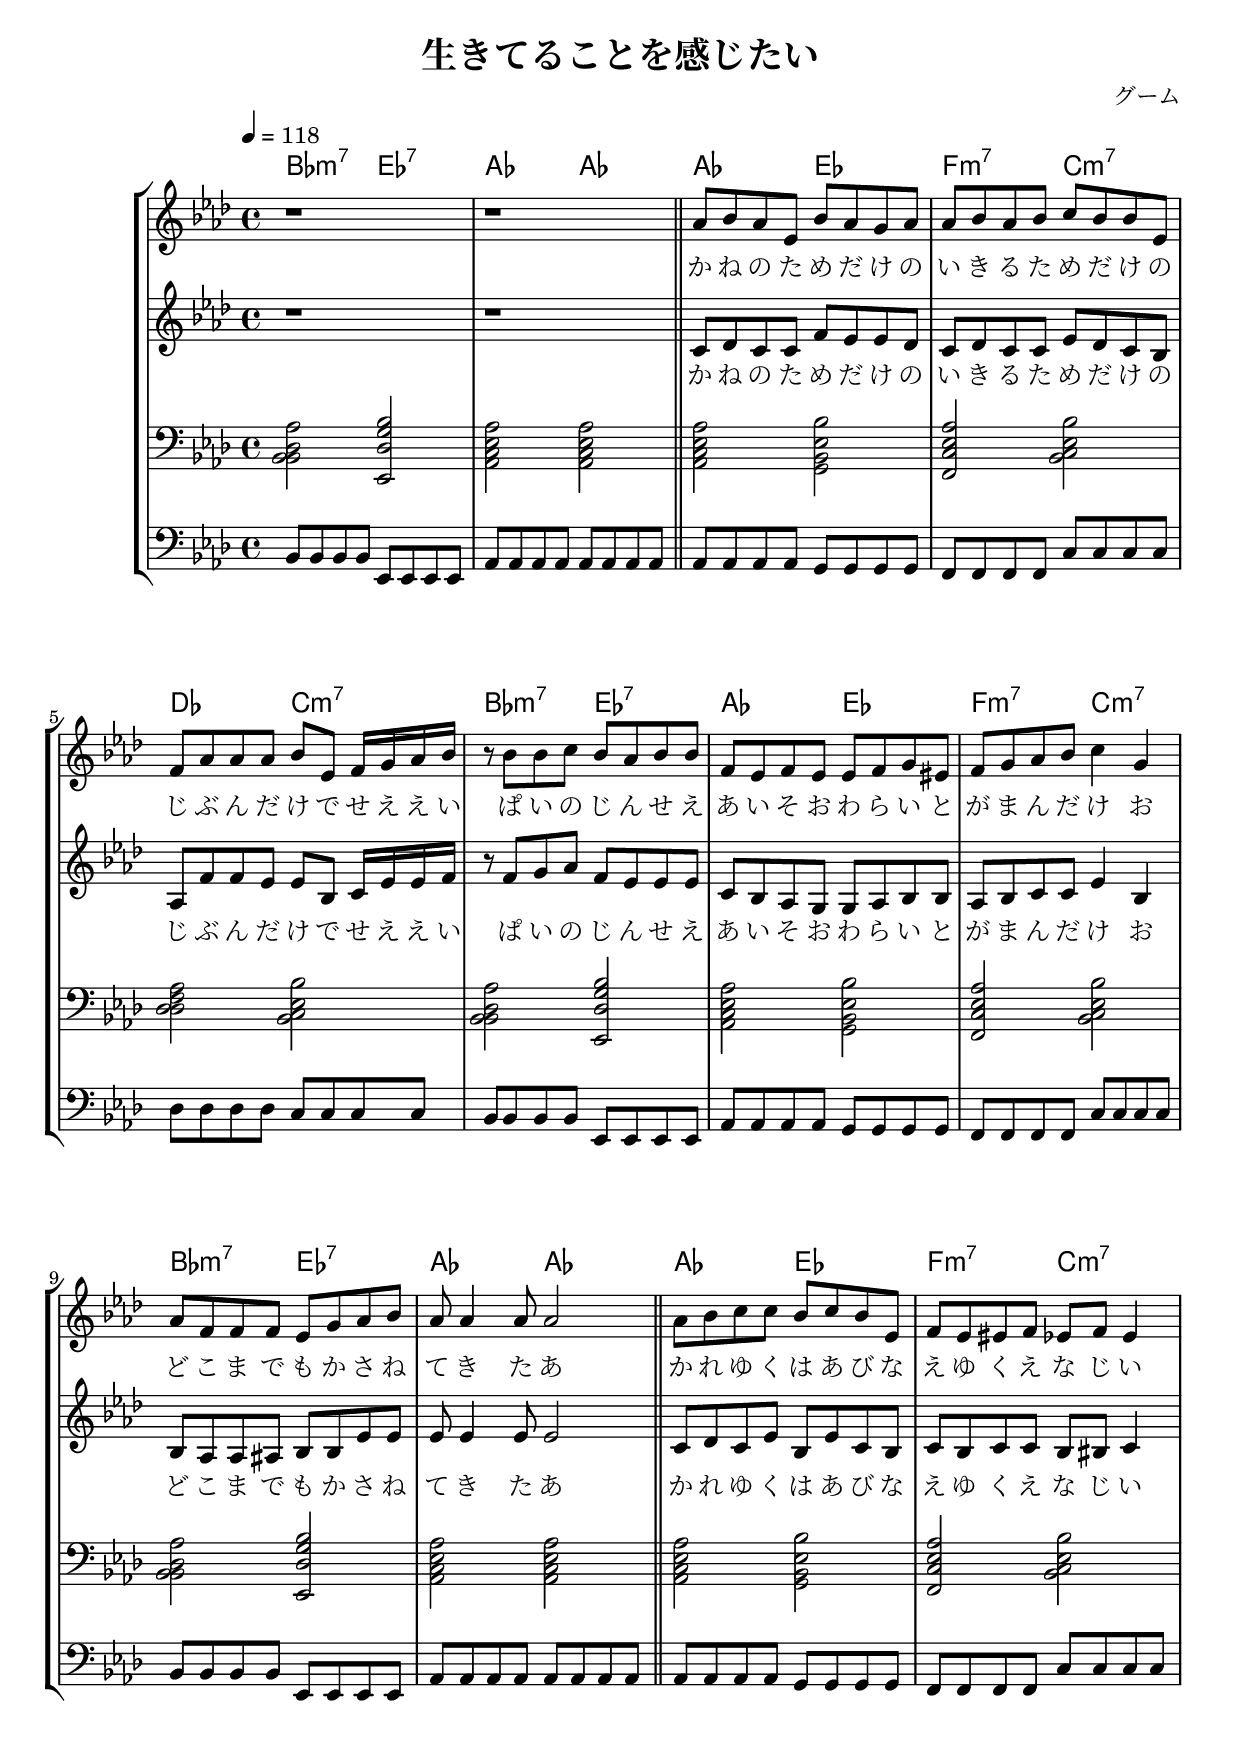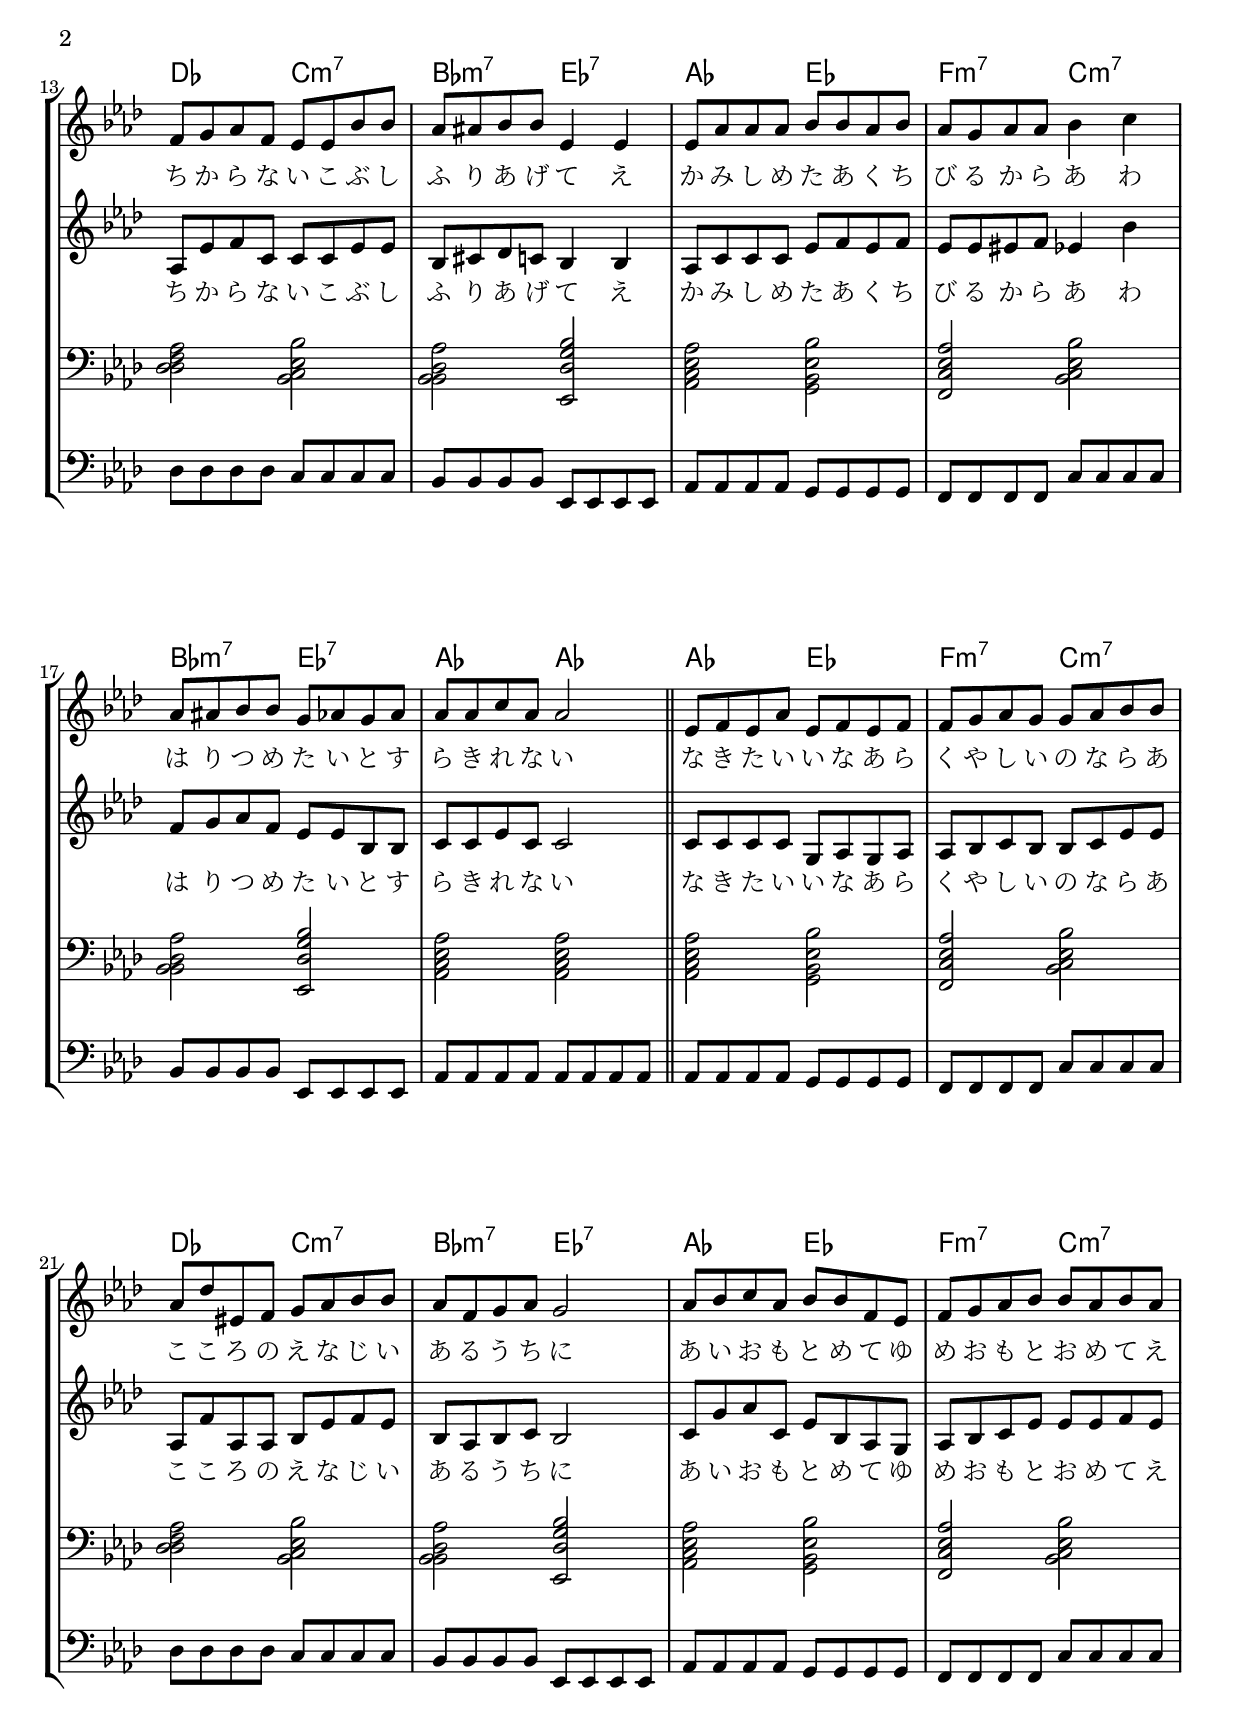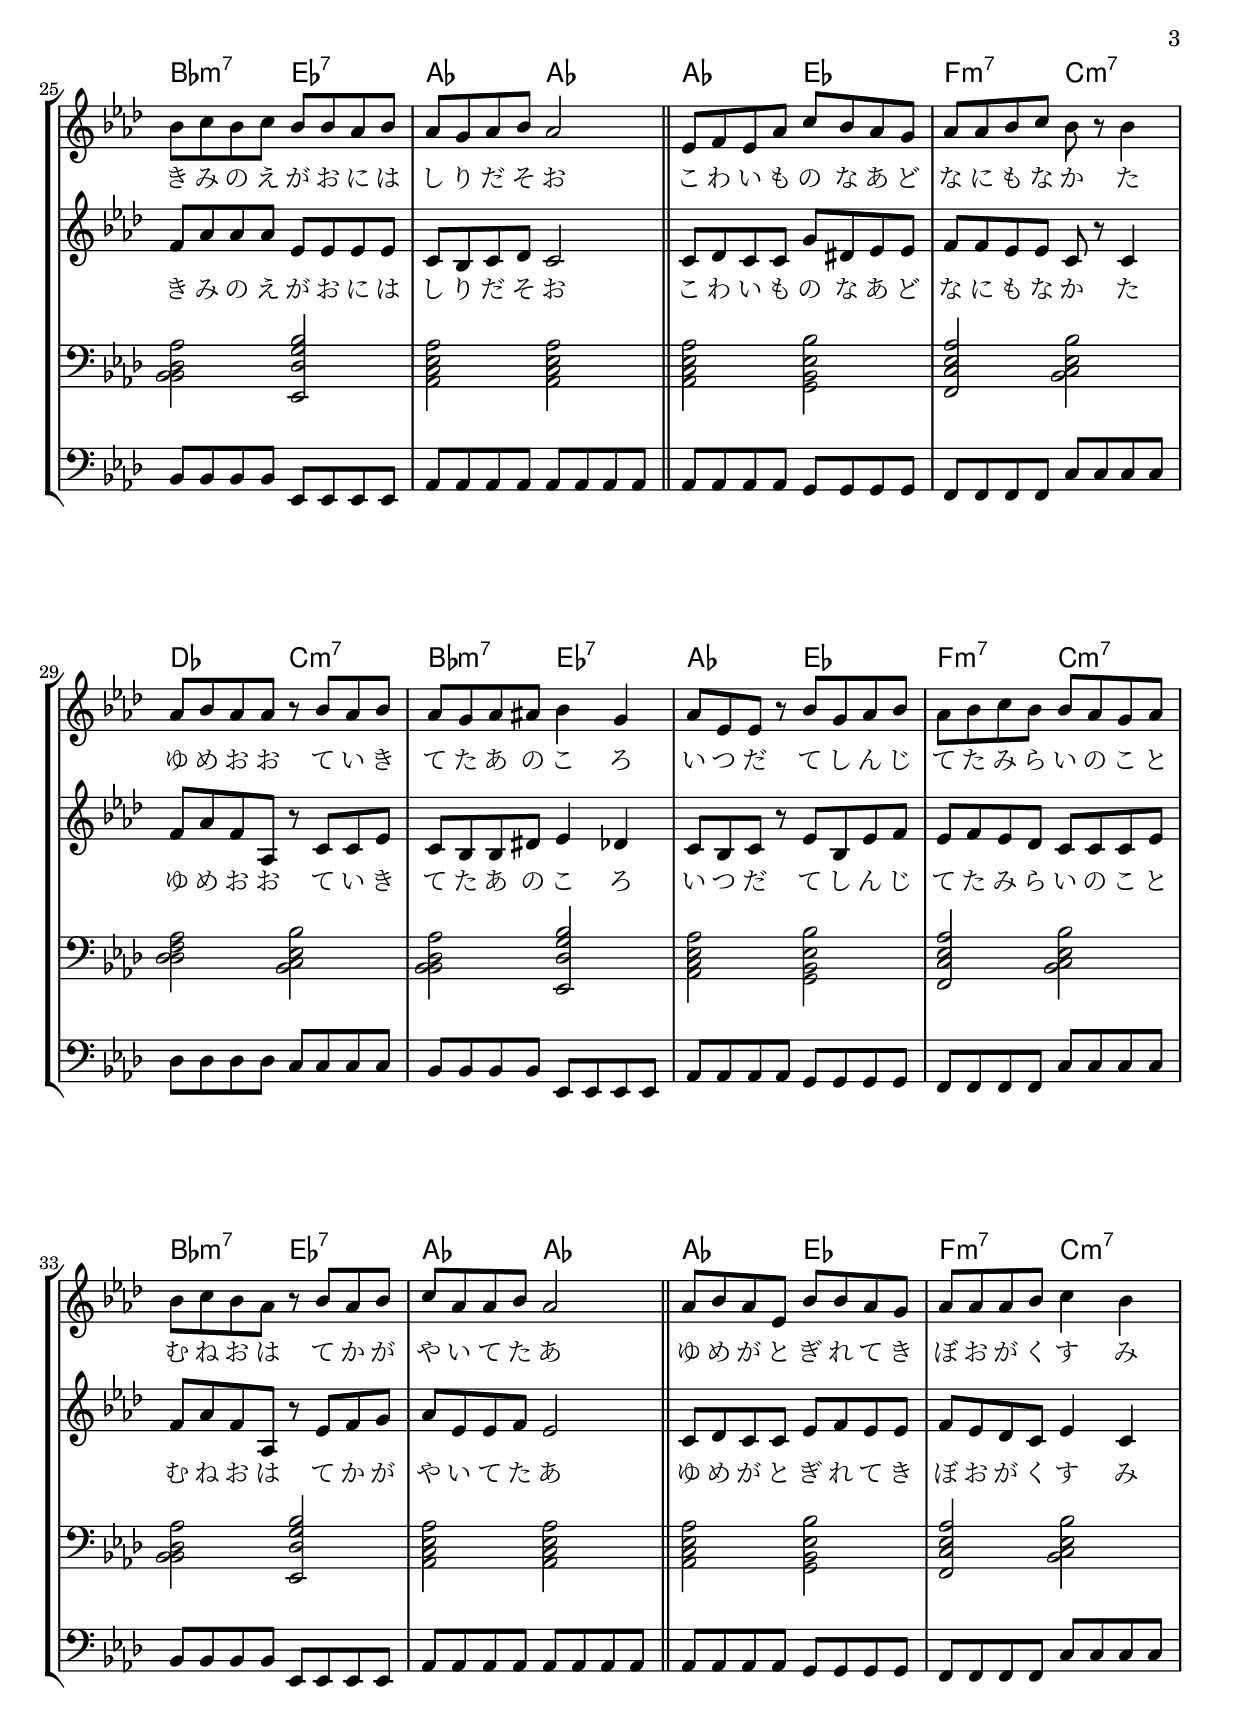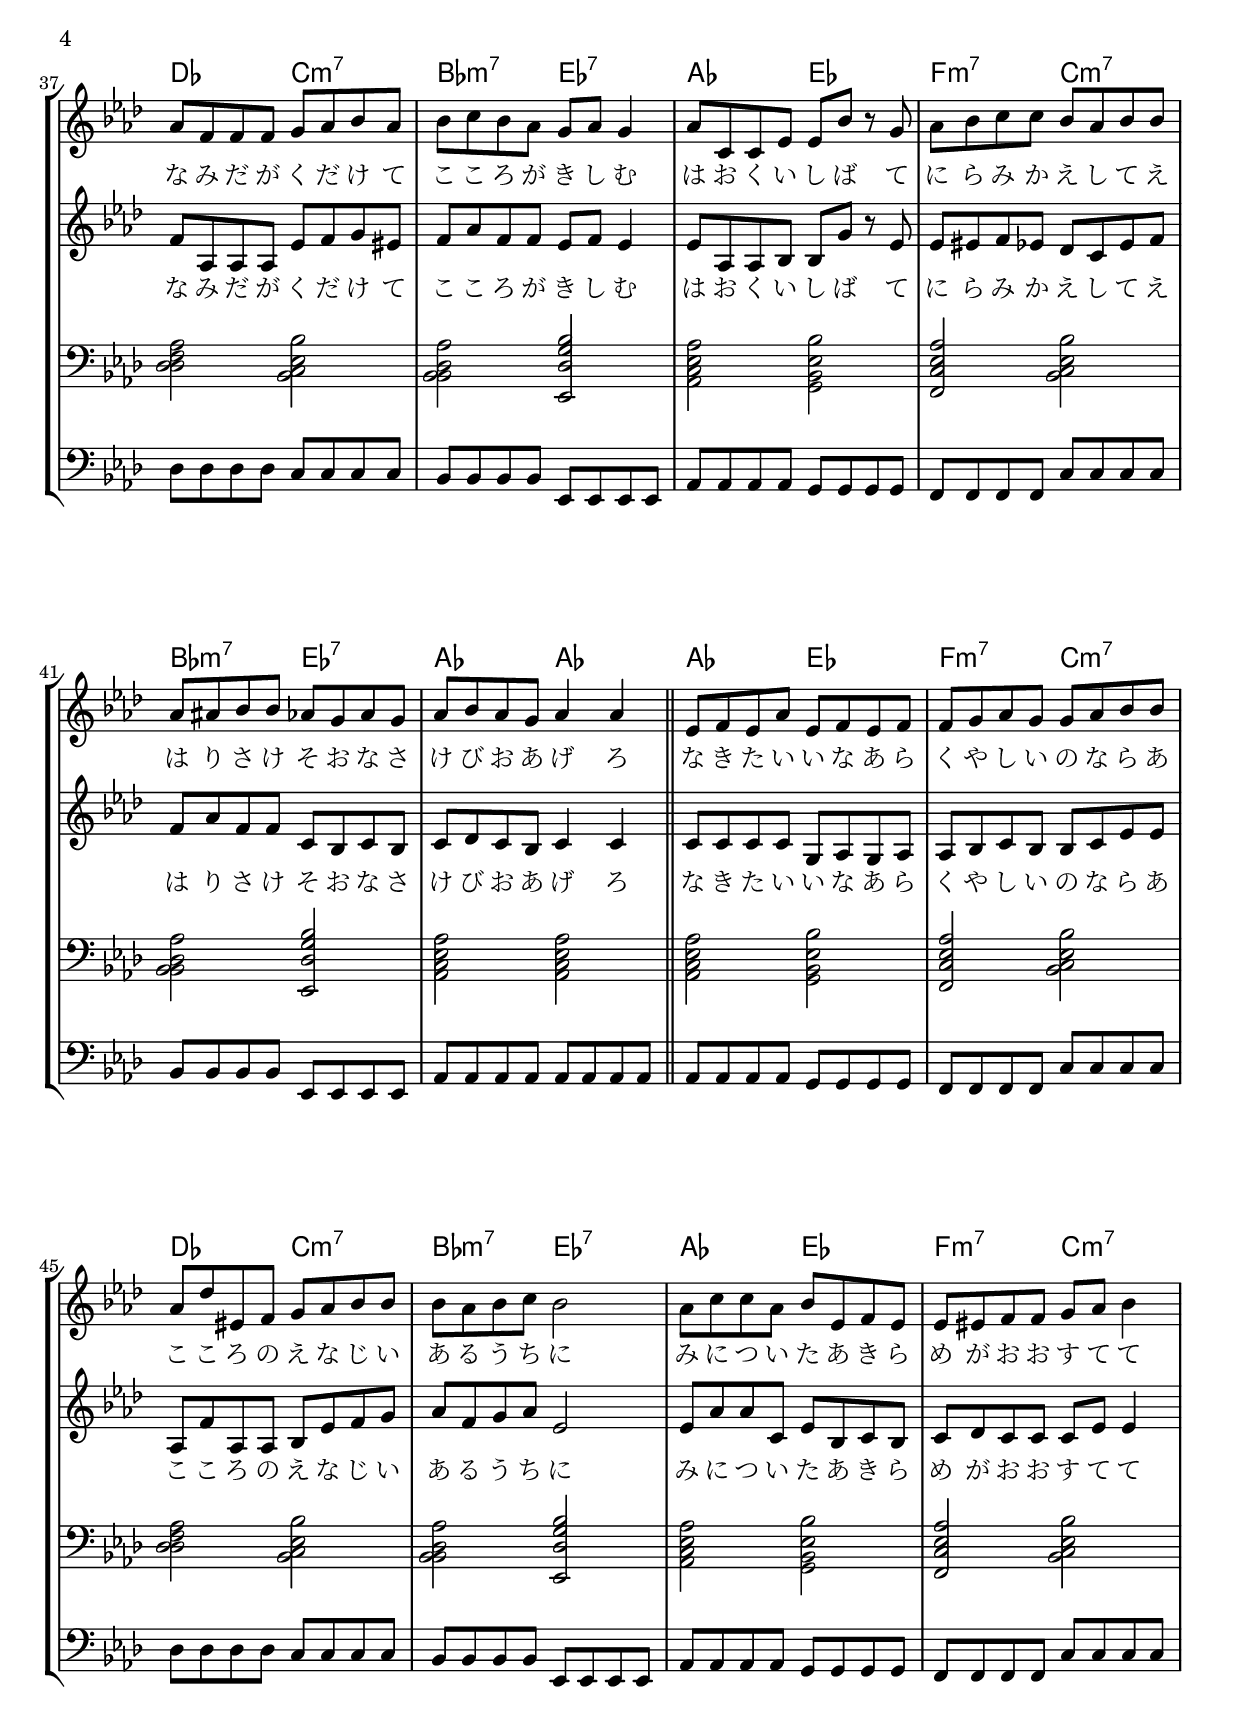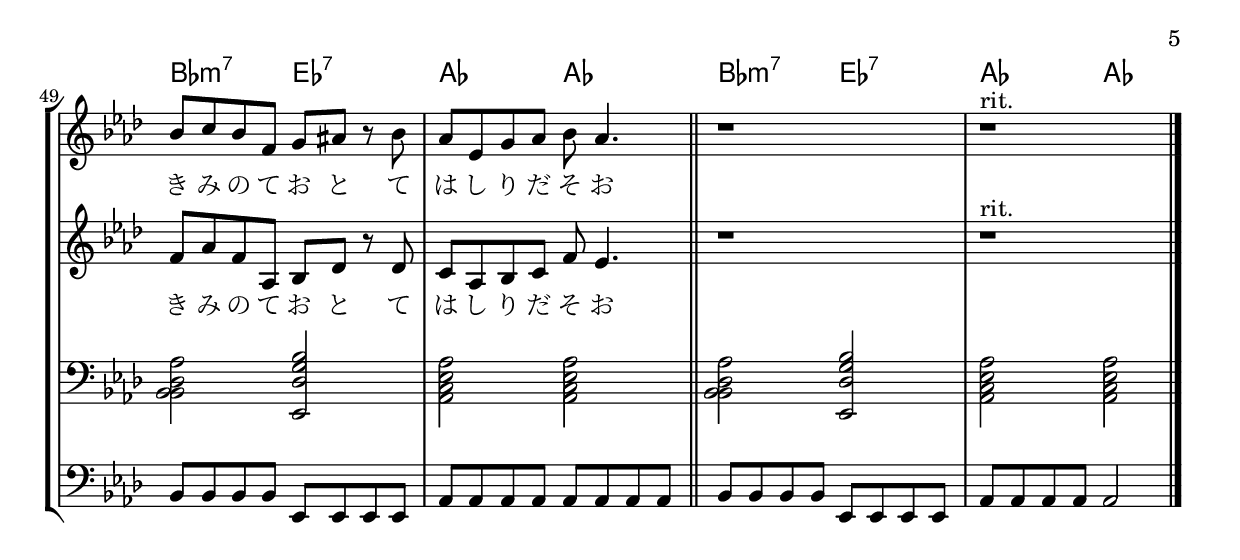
\version "2.12.1"

\header {
	title = \markup {生きてることを感じたい}
	composer = \markup \center-column {グーム}
}

harmony = \chordmode {
	bes2:min7 es:7 as as 

	as es f:min7 c:min7 des c:min7 bes:min7 es:7 as es f:min7 c:min7 bes:min7 es:7 as as 

	as es f:min7 c:min7 des c:min7 bes:min7 es:7 as es f:min7 c:min7 bes:min7 es:7 as as 

	as es f:min7 c:min7 des c:min7 bes:min7 es:7 as es f:min7 c:min7 bes:min7 es:7 as as 

	as es f:min7 c:min7 des c:min7 bes:min7 es:7 as es f:min7 c:min7 bes:min7 es:7 as as 

	as es f:min7 c:min7 des c:min7 bes:min7 es:7 as es f:min7 c:min7 bes:min7 es:7 as as 

	as es f:min7 c:min7 des c:min7 bes:min7 es:7 as es f:min7 c:min7 bes:min7 es:7 as as 

	bes:min7 es:7 as as 
}

melody = {
	\key as \major
	\tempo 4 = 118
	r1 | r1   
	\set Staff.midiInstrument = #"mmi0.48"
	\set Staff.midiMinimumVolume = #0.7
	\set Staff.midiMaximumVolume = #0.9
	as'8  bes'8  as'8  es'8  bes'8  as'8  g'8  as'8 
	as'8  bes'8  as'8  bes'8  c''8  bes'8  bes'8  es'8 
	f'8  as'8  as'8  as'8  bes'8  es'8  f'16  g'16  as'16  bes'16 
	r8  bes'8  bes'8  c''8  bes'8  as'8  bes'8  bes'8 
	f'8  es'8  f'8  es'8  es'8  f'8  g'8  eis'8 
	f'8  g'8  as'8  bes'8  c''4  g'4 
	as'8  f'8  f'8  f'8  es'8  g'8  as'8  bes'8 
	as'8  as'4  as'8  as'2
	\set Staff.midiInstrument = #"fss0.37"
	\set Staff.midiMinimumVolume = #0.7
	\set Staff.midiMaximumVolume = #0.9
	as'8  bes'8  c''8  c''8  bes'8  c''8  bes'8  es'8 
	f'8  es'8  eis'8  f'8  es'8  f'8  es'4 
	f'8  g'8  as'8  f'8  es'8  es'8  bes'8  bes'8 
	as'8  ais'8  bes'8  bes'8  es'4  es'4 
	es'8  as'8  as'8  as'8  bes'8  bes'8  as'8  bes'8 
	as'8  g'8  as'8  as'8  bes'4  c''4 
	as'8  ais'8  bes'8  bes'8  g'8  as'8  g'8  as'8 
	as'8  as'8  c''8  as'8  as'2
	\set Staff.midiInstrument = #"fss0.6"
	\set Staff.midiMinimumVolume = #0.7
	\set Staff.midiMaximumVolume = #0.9
	es'8  f'8  es'8  as'8  es'8  f'8  es'8  f'8 
	f'8  g'8  as'8  g'8  g'8  as'8  bes'8  bes'8 
	as'8  des''8  eis'8  f'8  g'8  as'8  bes'8  bes'8 
	as'8  f'8  g'8  as'8  g'2 
	as'8  bes'8  c''8  as'8  bes'8  bes'8  f'8  es'8 
	f'8  g'8  as'8  bes'8  bes'8  as'8  bes'8  as'8 
	bes'8  c''8  bes'8  c''8  bes'8  bes'8  as'8  bes'8 
	as'8  g'8  as'8  bes'8  as'2
	\set Staff.midiInstrument = #"mmi0.48"
	\set Staff.midiMinimumVolume = #0.7
	\set Staff.midiMaximumVolume = #0.9
	es'8  f'8  es'8  as'8  c''8  bes'8  as'8  g'8 
	as'8  as'8  bes'8  c''8  bes'8  r8  bes'4 
	as'8  bes'8  as'8  as'8  r8  bes'8  as'8  bes'8 
	as'8  g'8  as'8  ais'8  bes'4  g'4 
	as'8  es'8  es'8  r8  bes'8  g'8  as'8  bes'8 
	as'8  bes'8  c''8  bes'8  bes'8  as'8  g'8  as'8 
	bes'8  c''8  bes'8  as'8  r8  bes'8  as'8  bes'8 
	c''8  as'8  as'8  bes'8  as'2
	\set Staff.midiInstrument = #"fss0.37"
	\set Staff.midiMinimumVolume = #0.7
	\set Staff.midiMaximumVolume = #0.9
	as'8  bes'8  as'8  es'8  bes'8  bes'8  as'8  g'8 
	as'8  as'8  as'8  bes'8  c''4  bes'4 
	as'8  f'8  f'8  f'8  g'8  as'8  bes'8  as'8 
	bes'8  c''8  bes'8  as'8  g'8  as'8  g'4 
	as'8  c'8  c'8  es'8  es'8  bes'8  r8  g'8 
	as'8  bes'8  c''8  c''8  bes'8  as'8  bes'8  bes'8 
	as'8  ais'8  bes'8  bes'8  as'8  g'8  as'8  g'8 
	as'8  bes'8  as'8  g'8  as'4  as'4
	\set Staff.midiInstrument = #"fss0.6"
	\set Staff.midiMinimumVolume = #0.7
	\set Staff.midiMaximumVolume = #0.9
	es'8  f'8  es'8  as'8  es'8  f'8  es'8  f'8 
	f'8  g'8  as'8  g'8  g'8  as'8  bes'8  bes'8 
	as'8  des''8  eis'8  f'8  g'8  as'8  bes'8  bes'8 
	bes'8  as'8  bes'8  c''8  bes'2 
	as'8  c''8  c''8  as'8  bes'8  es'8  f'8  es'8 
	es'8  eis'8  f'8  f'8  g'8  as'8  bes'4 
	bes'8  c''8  bes'8  f'8  g'8  ais'8  r8  bes'8 
	as'8  es'8  g'8  as'8  bes'8  as'4.
	r1 | r1^"rit." \bar "|."
}

words = \lyricmode {
	
	か  ね  の  た  め  だ  け  の  い  き  る  た  め  だ  け  の  じ  ぶ  ん  だ  け  で  せ  え  え  い  ぱ  い  の  じ  ん  せ  え  あ  い  そ  お  わ  ら  い  と  が  ま  ん  だ  け  お  ど  こ  ま  で  も  か  さ  ね  て  き  た  あ  
	か  れ  ゆ  く  は  あ  び  な  え  ゆ  く  え  な  じ  い  ち  か  ら  な  い  こ  ぶ  し  ふ  り  あ  げ  て  え  か  み  し  め  た  あ  く  ち  び  る  か  ら  あ  わ  は  り  つ  め  た  い  と  す  ら  き  れ  な  い  
	な  き  た  い  い  な  あ  ら  く  や  し  い  の  な  ら  あ  こ  こ  ろ  の  え  な  じ  い  あ  る  う  ち  に  あ  い  お  も  と  め  て  ゆ  め  お  も  と  お  め  て  え  き  み  の  え  が  お  に  は  し  り  だ  そ  お  
	こ  わ  い  も  の  な  あ  ど  な  に  も  な  か  た  ゆ  め  お  お  て  い  き  て  た  あ  の  こ  ろ  い  つ  だ  て  し  ん  じ  て  た  み  ら  い  の  こ  と  む  ね  お  は  て  か  が  や  い  て  た  あ  
	ゆ  め  が  と  ぎ  れ  て  き  ぼ  お  が  く  す  み  な  み  だ  が  く  だ  け  て  こ  こ  ろ  が  き  し  む  は  お  く  い  し  ば  て  に  ら  み  か  え  し  て  え  は  り  さ  け  そ  お  な  さ  け  び  お  あ  げ  ろ  
	な  き  た  い  い  な  あ  ら  く  や  し  い  の  な  ら  あ  こ  こ  ろ  の  え  な  じ  い  あ  る  う  ち  に  み  に  つ  い  た  あ  き  ら  め  が  お  お  す  て  て  き  み  の  て  お  と  て  は  し  り  だ  そ  お  
	
}

secondmelody = {
	\key as \major
	\tempo 4 = 118
	r1 | r1   
	\set Staff.midiInstrument = #"mmi0.48"
	\set Staff.midiMinimumVolume = #0.7
	\set Staff.midiMaximumVolume = #0.9
	c'8  des'8  c'8  c'8  f'8  es'8  es'8  des'8 
	c'8  des'8  c'8  c'8  es'8  des'8  c'8  bes8 
	as8  f'8  f'8  es'8  es'8  bes8  c'16  es'16  es'16  f'16 
	r8  f'8  g'8  as'8  f'8  es'8  es'8  es'8 
	c'8  bes8  as8  g8  g8  as8  bes8  bes8 
	as8  bes8  c'8  c'8  es'4  bes4 
	bes8  as8  as8  ais8  bes8  bes8  es'8  es'8 
	es'8  es'4  es'8  es'2
	\set Staff.midiInstrument = #"fss0.23"
	\set Staff.midiMinimumVolume = #0.7
	\set Staff.midiMaximumVolume = #0.9
	c'8  des'8  c'8  es'8  bes8  es'8  c'8  bes8 
	c'8  bes8  c'8  c'8  bes8  bis8  c'4 
	as8  es'8  f'8  c'8  c'8  c'8  es'8  es'8 
	bes8  cis'8  des'8  c'8  bes4  bes4 
	as8  c'8  c'8  c'8  es'8  f'8  es'8  f'8 
	es'8  es'8  eis'8  f'8  es'4  bes'4 
	f'8  g'8  as'8  f'8  es'8  es'8  bes8  bes8 
	c'8  c'8  es'8  c'8  c'2
	\set Staff.midiInstrument = #"fss0.6"
	\set Staff.midiMinimumVolume = #0.7
	\set Staff.midiMaximumVolume = #0.9
	c'8  c'8  c'8  c'8  g8  as8  g8  as8 
	as8  bes8  c'8  bes8  bes8  c'8  es'8  es'8 
	as8  f'8  as8  as8  bes8  es'8  f'8  es'8 
	bes8  as8  bes8  c'8  bes2 
	c'8  g'8  as'8  c'8  es'8  bes8  as8  g8 
	as8  bes8  c'8  es'8  es'8  es'8  f'8  es'8 
	f'8  as'8  as'8  as'8  es'8  es'8  es'8  es'8 
	c'8  bes8  c'8  des'8  c'2
	\set Staff.midiInstrument = #"mmi0.48"
	\set Staff.midiMinimumVolume = #0.7
	\set Staff.midiMaximumVolume = #0.9
	c'8  des'8  c'8  c'8  g'8  dis'8  es'8  es'8 
	f'8  f'8  es'8  es'8  c'8  r8  c'4 
	f'8  as'8  f'8  as8  r8  c'8  c'8  es'8 
	c'8  bes8  bes8  dis'8  es'4  des'4 
	c'8  bes8  c'8  r8  es'8  bes8  es'8  f'8 
	es'8  f'8  es'8  des'8  c'8  c'8  c'8  es'8 
	f'8  as'8  f'8  as8  r8  es'8  f'8  g'8 
	as'8  es'8  es'8  f'8  es'2
	\set Staff.midiInstrument = #"fss0.23"
	\set Staff.midiMinimumVolume = #0.7
	\set Staff.midiMaximumVolume = #0.9
	c'8  des'8  c'8  c'8  es'8  f'8  es'8  es'8 
	f'8  es'8  des'8  c'8  es'4  c'4 
	f'8  as8  as8  as8  es'8  f'8  g'8  eis'8 
	f'8  as'8  f'8  f'8  es'8  f'8  es'4 
	es'8  as8  as8  bes8  bes8  g'8  r8  es'8 
	es'8  eis'8  f'8  es'8  des'8  c'8  es'8  f'8 
	f'8  as'8  f'8  f'8  c'8  bes8  c'8  bes8 
	c'8  des'8  c'8  bes8  c'4  c'4
	\set Staff.midiInstrument = #"fss0.6"
	\set Staff.midiMinimumVolume = #0.7
	\set Staff.midiMaximumVolume = #0.9
	c'8  c'8  c'8  c'8  g8  as8  g8  as8 
	as8  bes8  c'8  bes8  bes8  c'8  es'8  es'8 
	as8  f'8  as8  as8  bes8  es'8  f'8  g'8 
	as'8  f'8  g'8  as'8  es'2 
	es'8  as'8  as'8  c'8  es'8  bes8  c'8  bes8 
	c'8  des'8  c'8  c'8  c'8  es'8  es'4 
	f'8  as'8  f'8  as8  bes8  des'8  r8  des'8 
	c'8  as8  bes8  c'8  f'8  es'4.
	r1 | r1^"rit." \bar "|."
}

secondwords = \lyricmode {
	
	か  ね  の  た  め  だ  け  の  い  き  る  た  め  だ  け  の  じ  ぶ  ん  だ  け  で  せ  え  え  い  ぱ  い  の  じ  ん  せ  え  あ  い  そ  お  わ  ら  い  と  が  ま  ん  だ  け  お  ど  こ  ま  で  も  か  さ  ね  て  き  た  あ  
	か  れ  ゆ  く  は  あ  び  な  え  ゆ  く  え  な  じ  い  ち  か  ら  な  い  こ  ぶ  し  ふ  り  あ  げ  て  え  か  み  し  め  た  あ  く  ち  び  る  か  ら  あ  わ  は  り  つ  め  た  い  と  す  ら  き  れ  な  い  
	な  き  た  い  い  な  あ  ら  く  や  し  い  の  な  ら  あ  こ  こ  ろ  の  え  な  じ  い  あ  る  う  ち  に  あ  い  お  も  と  め  て  ゆ  め  お  も  と  お  め  て  え  き  み  の  え  が  お  に  は  し  り  だ  そ  お  
	こ  わ  い  も  の  な  あ  ど  な  に  も  な  か  た  ゆ  め  お  お  て  い  き  て  た  あ  の  こ  ろ  い  つ  だ  て  し  ん  じ  て  た  み  ら  い  の  こ  と  む  ね  お  は  て  か  が  や  い  て  た  あ  
	ゆ  め  が  と  ぎ  れ  て  き  ぼ  お  が  く  す  み  な  み  だ  が  く  だ  け  て  こ  こ  ろ  が  き  し  む  は  お  く  い  し  ば  て  に  ら  み  か  え  し  て  え  は  り  さ  け  そ  お  な  さ  け  び  お  あ  げ  ろ  
	な  き  た  い  い  な  あ  ら  く  や  し  い  の  な  ら  あ  こ  こ  ろ  の  え  な  じ  い  あ  る  う  ち  に  み  に  つ  い  た  あ  き  ら  め  が  お  お  す  て  て  き  み  の  て  お  と  て  は  し  り  だ  そ  お  
	
}

tempochange = {
	\tempo 4 = 118
	r1 | r1 \bar "||"
	\tempo 4 = 118
	r1 | r1 | r1 | r1 | r1 | r1 | r1 | r1 \bar "||"
	\tempo 4 = 118
	r1 | r1 | r1 | r1 | r1 | r1 | r1 | r1 \bar "||"
	\tempo 4 = 118
	r1 | r1 | r1 | r1 | r1 | r1 | r1 | r1 \bar "||"
	\tempo 4 = 118
	r1 | r1 | r1 | r1 | r1 | r1 | r1 | r1 \bar "||"
	\tempo 4 = 118
	r1 | r1 | r1 | r1 | r1 | r1 | r1 | r1 \bar "||"
	\tempo 4 = 118
	r1 | r1 | r1 | r1 | r1 | r1 | r1 | r1 \bar "||"
	\tempo 4 = 118
	r1 | \tempo 4 = 88 r2 \tempo 4 = 78 r2 \bar "|."
}

mainacc = {
	\clef bass
	\set Staff.midiInstrument = #"Rock Organ"
	\set Staff.midiMinimumVolume = #0.3
	\set Staff.midiMaximumVolume = #0.6
	\key as \major
	\tempo 4 = 118
	<bes, bes, des as>2
	<es, des g bes>2
	<as, c es as>2
	<as, c es as>2
	\bar "||"

	\set Staff.midiInstrument = #"Rock Organ"
	\set Staff.midiMinimumVolume = #0.3
	\set Staff.midiMaximumVolume = #0.6
	<as, c es as>2
	<g, bes, es bes>2
	<f, c es as>2
	<c bes, es bes>2
	<des des f as>2
	<c bes, es bes>2
	<bes, bes, des as>2
	<es, des g bes>2
	<as, c es as>2
	<g, bes, es bes>2
	<f, c es as>2
	<c bes, es bes>2
	<bes, bes, des as>2
	<es, des g bes>2
	<as, c es as>2
	<as, c es as>2
	\bar "||"

	\set Staff.midiInstrument = #"Rock Organ"
	\set Staff.midiMinimumVolume = #0.3
	\set Staff.midiMaximumVolume = #0.6
	<as, c es as>2
	<g, bes, es bes>2
	<f, c es as>2
	<c bes, es bes>2
	<des des f as>2
	<c bes, es bes>2
	<bes, bes, des as>2
	<es, des g bes>2
	<as, c es as>2
	<g, bes, es bes>2
	<f, c es as>2
	<c bes, es bes>2
	<bes, bes, des as>2
	<es, des g bes>2
	<as, c es as>2
	<as, c es as>2
	\bar "||"

	\set Staff.midiInstrument = #"Rock Organ"
	\set Staff.midiMinimumVolume = #0.3
	\set Staff.midiMaximumVolume = #0.6
	<as, c es as>2
	<g, bes, es bes>2
	<f, c es as>2
	<c bes, es bes>2
	<des des f as>2
	<c bes, es bes>2
	<bes, bes, des as>2
	<es, des g bes>2
	<as, c es as>2
	<g, bes, es bes>2
	<f, c es as>2
	<c bes, es bes>2
	<bes, bes, des as>2
	<es, des g bes>2
	<as, c es as>2
	<as, c es as>2
	\bar "||"

	\set Staff.midiInstrument = #"Rock Organ"
	\set Staff.midiMinimumVolume = #0.3
	\set Staff.midiMaximumVolume = #0.6
	<as, c es as>2
	<g, bes, es bes>2
	<f, c es as>2
	<c bes, es bes>2
	<des des f as>2
	<c bes, es bes>2
	<bes, bes, des as>2
	<es, des g bes>2
	<as, c es as>2
	<g, bes, es bes>2
	<f, c es as>2
	<c bes, es bes>2
	<bes, bes, des as>2
	<es, des g bes>2
	<as, c es as>2
	<as, c es as>2
	\bar "||"

	\set Staff.midiInstrument = #"Rock Organ"
	\set Staff.midiMinimumVolume = #0.3
	\set Staff.midiMaximumVolume = #0.6
	<as, c es as>2
	<g, bes, es bes>2
	<f, c es as>2
	<c bes, es bes>2
	<des des f as>2
	<c bes, es bes>2
	<bes, bes, des as>2
	<es, des g bes>2
	<as, c es as>2
	<g, bes, es bes>2
	<f, c es as>2
	<c bes, es bes>2
	<bes, bes, des as>2
	<es, des g bes>2
	<as, c es as>2
	<as, c es as>2
	\bar "||"

	\set Staff.midiInstrument = #"Rock Organ"
	\set Staff.midiMinimumVolume = #0.3
	\set Staff.midiMaximumVolume = #0.6
	<as, c es as>2
	<g, bes, es bes>2
	<f, c es as>2
	<c bes, es bes>2
	<des des f as>2
	<c bes, es bes>2
	<bes, bes, des as>2
	<es, des g bes>2
	<as, c es as>2
	<g, bes, es bes>2
	<f, c es as>2
	<c bes, es bes>2
	<bes, bes, des as>2
	<es, des g bes>2
	<as, c es as>2
	<as, c es as>2
	\bar "||"

	\set Staff.midiInstrument = #"Rock Organ"
	\set Staff.midiMinimumVolume = #0.3
	\set Staff.midiMaximumVolume = #0.6
	<bes, bes, des as>2
	<es, des g bes>2
	<as, c es as>2
	<as, c es as>2
	\bar "|."
}

subacc = {
	\clef bass
	\set Staff.midiInstrument = #"Lead 8 (bass+lead)"
	\set Staff.midiMinimumVolume = #0.3
	\set Staff.midiMaximumVolume = #0.6
	\key as \major
	\tempo 4 = 118
	bes,8 bes,8 bes,8 bes,8
	es,8 es,8 es,8 es,8
	as,8 as,8 as,8 as,8
	as,8 as,8 as,8 as,8
	\bar "||"

	\set Staff.midiInstrument = #"Lead 8 (bass+lead)"
	\set Staff.midiMinimumVolume = #0.3
	\set Staff.midiMaximumVolume = #0.6
	as,8 as,8 as,8 as,8
	g,8 g,8 g,8 g,8
	f,8 f,8 f,8 f,8
	c8 c8 c8 c8
	des8 des8 des8 des8
	c8 c8 c8 c8
	bes,8 bes,8 bes,8 bes,8
	es,8 es,8 es,8 es,8
	as,8 as,8 as,8 as,8
	g,8 g,8 g,8 g,8
	f,8 f,8 f,8 f,8
	c8 c8 c8 c8
	bes,8 bes,8 bes,8 bes,8
	es,8 es,8 es,8 es,8
	as,8 as,8 as,8 as,8
	as,8 as,8 as,8 as,8
	\bar "||"

	\set Staff.midiInstrument = #"Lead 8 (bass+lead)"
	\set Staff.midiMinimumVolume = #0.3
	\set Staff.midiMaximumVolume = #0.6
	as,8 as,8 as,8 as,8
	g,8 g,8 g,8 g,8
	f,8 f,8 f,8 f,8
	c8 c8 c8 c8
	des8 des8 des8 des8
	c8 c8 c8 c8
	bes,8 bes,8 bes,8 bes,8
	es,8 es,8 es,8 es,8
	as,8 as,8 as,8 as,8
	g,8 g,8 g,8 g,8
	f,8 f,8 f,8 f,8
	c8 c8 c8 c8
	bes,8 bes,8 bes,8 bes,8
	es,8 es,8 es,8 es,8
	as,8 as,8 as,8 as,8
	as,8 as,8 as,8 as,8
	\bar "||"

	\set Staff.midiInstrument = #"Lead 8 (bass+lead)"
	\set Staff.midiMinimumVolume = #0.3
	\set Staff.midiMaximumVolume = #0.6
	as,8 as,8 as,8 as,8
	g,8 g,8 g,8 g,8
	f,8 f,8 f,8 f,8
	c8 c8 c8 c8
	des8 des8 des8 des8
	c8 c8 c8 c8
	bes,8 bes,8 bes,8 bes,8
	es,8 es,8 es,8 es,8
	as,8 as,8 as,8 as,8
	g,8 g,8 g,8 g,8
	f,8 f,8 f,8 f,8
	c8 c8 c8 c8
	bes,8 bes,8 bes,8 bes,8
	es,8 es,8 es,8 es,8
	as,8 as,8 as,8 as,8
	as,8 as,8 as,8 as,8
	\bar "||"

	\set Staff.midiInstrument = #"Lead 8 (bass+lead)"
	\set Staff.midiMinimumVolume = #0.3
	\set Staff.midiMaximumVolume = #0.6
	as,8 as,8 as,8 as,8
	g,8 g,8 g,8 g,8
	f,8 f,8 f,8 f,8
	c8 c8 c8 c8
	des8 des8 des8 des8
	c8 c8 c8 c8
	bes,8 bes,8 bes,8 bes,8
	es,8 es,8 es,8 es,8
	as,8 as,8 as,8 as,8
	g,8 g,8 g,8 g,8
	f,8 f,8 f,8 f,8
	c8 c8 c8 c8
	bes,8 bes,8 bes,8 bes,8
	es,8 es,8 es,8 es,8
	as,8 as,8 as,8 as,8
	as,8 as,8 as,8 as,8
	\bar "||"

	\set Staff.midiInstrument = #"Lead 8 (bass+lead)"
	\set Staff.midiMinimumVolume = #0.3
	\set Staff.midiMaximumVolume = #0.6
	as,8 as,8 as,8 as,8
	g,8 g,8 g,8 g,8
	f,8 f,8 f,8 f,8
	c8 c8 c8 c8
	des8 des8 des8 des8
	c8 c8 c8 c8
	bes,8 bes,8 bes,8 bes,8
	es,8 es,8 es,8 es,8
	as,8 as,8 as,8 as,8
	g,8 g,8 g,8 g,8
	f,8 f,8 f,8 f,8
	c8 c8 c8 c8
	bes,8 bes,8 bes,8 bes,8
	es,8 es,8 es,8 es,8
	as,8 as,8 as,8 as,8
	as,8 as,8 as,8 as,8
	\bar "||"

	\set Staff.midiInstrument = #"Lead 8 (bass+lead)"
	\set Staff.midiMinimumVolume = #0.3
	\set Staff.midiMaximumVolume = #0.6
	as,8 as,8 as,8 as,8
	g,8 g,8 g,8 g,8
	f,8 f,8 f,8 f,8
	c8 c8 c8 c8
	des8 des8 des8 des8
	c8 c8 c8 c8
	bes,8 bes,8 bes,8 bes,8
	es,8 es,8 es,8 es,8
	as,8 as,8 as,8 as,8
	g,8 g,8 g,8 g,8
	f,8 f,8 f,8 f,8
	c8 c8 c8 c8
	bes,8 bes,8 bes,8 bes,8
	es,8 es,8 es,8 es,8
	as,8 as,8 as,8 as,8
	as,8 as,8 as,8 as,8
	\bar "||"

	\set Staff.midiInstrument = #"Lead 8 (bass+lead)"
	\set Staff.midiMinimumVolume = #0.3
	\set Staff.midiMaximumVolume = #0.6
	bes,8 bes,8 bes,8 bes,8
	es,8 es,8 es,8 es,8
	as,8 as,8 as,8 as,8
	as,2
	\bar "|."
}

percA = {
	\drummode {
	r8 cymr8 cymr8 cymr8 cymr8 cymr8 cymr8 cymr8  |cymr8 cymr8 cymr4 cymr8 cymr4.  \bar "||"
	r4 hh4 hh4 hh4  |hh4 hh4 hh4 hh4  |hh4 hh4 hh4 hh4  |hh4 hh4 hh4 hh4  |r4 hh4 hh4 hh4  |hh4 hh4 hh4 hh4  |hh4 hh4 hh4 hh4  |r1  \bar "||"
	r8 cymr8 cymr8 cymr8 cymr8 cymr8 cymr8 cymr8  |cymr8 cymr8 cymr8 cymr8 cymr8 cymr8 cymr8 cymr8  |cymr8 cymr8 cymr8 cymr8 cymr8 cymr8 cymr8 cymr8  |cymr8 cymr8 cymr8 cymr8 cymr8 cymr8 cymr8 cymr8  |r8 cymr8 cymr8 cymr8 cymr8 cymr8 cymr8 cymr8  |cymr8 cymr8 cymr8 cymr8 cymr8 cymr8 cymr8 cymr8  |cymr8 cymr8 cymr8 cymr8 cymr8 cymr8 cymr8 cymr8  |cymr8 cymr8 cymr4 cymr8 cymr4.  \bar "||"
	r4 hh4 hh4 hh4  |hh4 hh4 hh4 hh4  |hh4 hh4 hh4 hh4  |hh4 hh4 hh4 hh4  |r4 hh4 hh4 hh4  |hh4 hh4 hh4 hh4  |hh4 hh4 hh4 hh4  |r1  \bar "||"
	r8 cymr8 cymr8 cymr8 cymr8 cymr8 cymr8 cymr8  |cymr8 cymr8 cymr8 cymr8 cymr8 cymr8 cymr8 cymr8  |cymr8 cymr8 cymr8 cymr8 cymr8 cymr8 cymr8 cymr8  |cymr8 cymr8 cymr8 cymr8 cymr8 cymr8 cymr8 cymr8  |r8 cymr8 cymr8 cymr8 cymr8 cymr8 cymr8 cymr8  |cymr8 cymr8 cymr8 cymr8 cymr8 cymr8 cymr8 cymr8  |cymr8 cymr8 cymr8 cymr8 cymr8 cymr8 cymr8 cymr8  |cymr8 cymr8 cymr4 cymr8 cymr4.  \bar "||"
	r4 hh4 hh4 hh4  |hh4 hh4 hh4 hh4  |hh4 hh4 hh4 hh4  |hh4 hh4 hh4 hh4  |r4 hh4 hh4 hh4  |hh4 hh4 hh4 hh4  |hh4 hh4 hh4 hh4  |r1  \bar "||"
	r8 cymr8 cymr8 cymr8 cymr8 cymr8 cymr8 cymr8  |cymr8 cymr8 cymr8 cymr8 cymr8 cymr8 cymr8 cymr8  |cymr8 cymr8 cymr8 cymr8 cymr8 cymr8 cymr8 cymr8  |cymr8 cymr8 cymr8 cymr8 cymr8 cymr8 cymr8 cymr8  |r8 cymr8 cymr8 cymr8 cymr8 cymr8 cymr8 cymr8  |cymr8 cymr8 cymr8 cymr8 cymr8 cymr8 cymr8 cymr8  |cymr8 cymr8 cymr8 cymr8 cymr8 cymr8 cymr8 cymr8  |cymr8 cymr8 cymr4 cymr8 cymr4.  \bar "||"
	r8 cymr8 cymr8 cymr8 cymr8 cymr8 cymr8 cymr8  |cymr8 cymr8 cymr4 cymr8 cymr4.  \bar "|."
	}
}

percB = {
	\drummode {
	r4 sn8 sn4. sn4  |r8 sn8 sn4 sn8 sn8 sn16 sn16 sn16 sn16  \bar "||"
	r4 sn8 sn4. sn4  |r4 sn8 sn4. sn4  |r4 sn8 sn4. sn4  |r4 sn8 sn4. sn4  |r4 sn8 sn4. sn4  |r4 sn8 sn4. sn4  |r4 sn8 sn4. sn4  |sn16 sn16 sn16 sn16 sn16 sn16 sn16 sn16 sn16 sn16 sn16 sn16 sn16 sn16 sn16 sn16  \bar "||"
	r4 sn8 sn4. sn4  |r4 sn8 sn4. sn4  |r4 sn8 sn4. sn4  |r4 sn8 sn4. sn4  |r4 sn8 sn4. sn4  |r4 sn8 sn4. sn4  |r4 sn8 sn4. sn4  |r8 sn8 sn4 sn8 sn8 sn16 sn16 sn16 sn16  \bar "||"
	r4 sn8 sn4. sn4  |r4 sn8 sn4. sn4  |r4 sn8 sn4. sn4  |r4 sn8 sn4. sn4  |r4 sn8 sn4. sn4  |r4 sn8 sn4. sn4  |r4 sn8 sn4. sn4  |sn16 sn16 sn16 sn16 sn16 sn16 sn16 sn16 sn16 sn16 sn16 sn16 sn16 sn16 sn16 sn16  \bar "||"
	r4 sn8 sn4. sn4  |r4 sn8 sn4. sn4  |r4 sn8 sn4. sn4  |r4 sn8 sn4. sn4  |r4 sn8 sn4. sn4  |r4 sn8 sn4. sn4  |r4 sn8 sn4. sn4  |r8 sn8 sn4 sn8 sn8 sn16 sn16 sn16 sn16  \bar "||"
	r4 sn8 sn4. sn4  |r4 sn8 sn4. sn4  |r4 sn8 sn4. sn4  |r4 sn8 sn4. sn4  |r4 sn8 sn4. sn4  |r4 sn8 sn4. sn4  |r4 sn8 sn4. sn4  |sn16 sn16 sn16 sn16 sn16 sn16 sn16 sn16 sn16 sn16 sn16 sn16 sn16 sn16 sn16 sn16  \bar "||"
	r4 sn8 sn4. sn4  |r4 sn8 sn4. sn4  |r4 sn8 sn4. sn4  |r4 sn8 sn4. sn4  |r4 sn8 sn4. sn4  |r4 sn8 sn4. sn4  |r4 sn8 sn4. sn4  |r8 sn8 sn4 sn8 sn8 sn16 sn16 sn16 sn16  \bar "||"
	r4 sn8 sn4. sn4  |r8 sn8 sn4 sn8 sn8 sn16 sn16 sn16 sn16  \bar "|."
	}
}

percC = {
	\drummode {
	bd4 bd4 bd4 bd4  |bd4. bd8 bd4 bd8 bd8  \bar "||"
	bd4 bd4 bd4 bd4  |bd4 bd4 bd4 bd8 bd8  |bd4 bd4 bd4 bd4  |bd4 bd4 bd4 bd8 bd8  |bd4 bd4 bd4 bd4  |bd4 bd4 bd4 bd8 bd8  |bd4 bd4 bd4 bd4  |bd4 bd4 bd8 bd8 bd8 bd8  \bar "||"
	bd4 bd4 bd4 bd4  |bd4 bd4 bd8 bd8 bd4  |bd4 bd4 bd4 bd4  |bd4 bd4 bd8 bd8 bd4  |bd4 bd4 bd4 bd4  |bd4 bd4 bd8 bd8 bd4  |bd4 bd4 bd4 bd4  |bd4. bd8 bd4 bd8 bd8  \bar "||"
	bd4 bd4 bd4 bd4  |bd4 bd4 bd4 bd8 bd8  |bd4 bd4 bd4 bd4  |bd4 bd4 bd4 bd8 bd8  |bd4 bd4 bd4 bd4  |bd4 bd4 bd4 bd8 bd8  |bd4 bd4 bd4 bd4  |bd4 bd4 bd8 bd8 bd8 bd8  \bar "||"
	bd4 bd4 bd4 bd4  |bd4 bd4 bd8 bd8 bd4  |bd4 bd4 bd4 bd4  |bd4 bd4 bd8 bd8 bd4  |bd4 bd4 bd4 bd4  |bd4 bd4 bd8 bd8 bd4  |bd4 bd4 bd4 bd4  |bd4. bd8 bd4 bd8 bd8  \bar "||"
	bd4 bd4 bd4 bd4  |bd4 bd4 bd4 bd8 bd8  |bd4 bd4 bd4 bd4  |bd4 bd4 bd4 bd8 bd8  |bd4 bd4 bd4 bd4  |bd4 bd4 bd4 bd8 bd8  |bd4 bd4 bd4 bd4  |bd4 bd4 bd8 bd8 bd8 bd8  \bar "||"
	bd4 bd4 bd4 bd4  |bd4 bd4 bd8 bd8 bd4  |bd4 bd4 bd4 bd4  |bd4 bd4 bd8 bd8 bd4  |bd4 bd4 bd4 bd4  |bd4 bd4 bd8 bd8 bd4  |bd4 bd4 bd4 bd4  |bd4. bd8 bd4 bd8 bd8  \bar "||"
	bd4 bd4 bd4 bd4  |bd4. bd8 bd4 bd8 bd8  \bar "|."
	}
}

percD = {
	\drummode {
	cymc1  |r1 \bar "||"
	r8 hhp4 hhp4 hhp4 hhp8  |r8 hhp4 hhp4 hhp4 hhp8  |r8 hhp4 hhp4 hhp4 hhp8  |r8 hhp4 hhp4 hhp4 hhp8  |r8 hhp4 hhp4 hhp4 hhp8  |r8 hhp4 hhp4 hhp4 hhp8  |r8 hhp4 hhp4 hhp4 hhp8  |r8 hhp4 hhp4 hhp4 hhp8  \bar "||"
	cymc1  |r1 |r1 |r1 |cymc1  |r1 |r1 |r1 \bar "||"
	r8 hhp4 hhp4 hhp4 hhp8  |r8 hhp4 hhp4 hhp4 hhp8  |r8 hhp4 hhp4 hhp4 hhp8  |r8 hhp4 hhp4 hhp4 hhp8  |r8 hhp4 hhp4 hhp4 hhp8  |r8 hhp4 hhp4 hhp4 hhp8  |r8 hhp4 hhp4 hhp4 hhp8  |r8 hhp4 hhp4 hhp4 hhp8  \bar "||"
	cymc1  |r1 |r1 |r1 |cymc1  |r1 |r1 |r1 \bar "||"
	r8 hhp4 hhp4 hhp4 hhp8  |r8 hhp4 hhp4 hhp4 hhp8  |r8 hhp4 hhp4 hhp4 hhp8  |r8 hhp4 hhp4 hhp4 hhp8  |r8 hhp4 hhp4 hhp4 hhp8  |r8 hhp4 hhp4 hhp4 hhp8  |r8 hhp4 hhp4 hhp4 hhp8  |r8 hhp4 hhp4 hhp4 hhp8  \bar "||"
	cymc1  |r1 |r1 |r1 |cymc1  |r1 |r1 |r1 \bar "||"
	cymc1  |r1 \bar "|."
	}
}

percE = {
	\drummode {
	r1 |r4 r16 hhp8 hhp2 r16  \bar "||"
	cymc1  |r1 |r1 |r1 |cymc1  |r1 |r1 |r1 \bar "||"
	r1 |r1 |r1 |r1 |r1 |r1 |r1 |r4 r16 hhp8 hhp2 r16  \bar "||"
	cymc1  |r1 |r1 |r1 |cymc1  |r1 |r1 |r1 \bar "||"
	r1 |r1 |r1 |r1 |r1 |r1 |r1 |r4 r16 hhp8 hhp2 r16  \bar "||"
	cymc1  |r1 |r1 |r1 |cymc1  |r1 |r1 |r1 \bar "||"
	r1 |r1 |r1 |r1 |r1 |r1 |r1 |r4 r16 hhp8 hhp2 r16  \bar "||"
	r1 |r4 r16 hhp8 hhp2 r16  \bar "|."
	}
}

percF = {
	\drummode {
	r1 |r4. hh2 r8  \bar "||"
	r1 | r1 | r1 | r1 | r1 | r1 | r1 | r1 \bar "||"
	r1 |r1 |r1 |r1 |r1 |r1 |r1 |r4. hh2 r8  \bar "||"
	r1 | r1 | r1 | r1 | r1 | r1 | r1 | r1 \bar "||"
	r1 |r1 |r1 |r1 |r1 |r1 |r1 |r4. hh2 r8  \bar "||"
	r1 | r1 | r1 | r1 | r1 | r1 | r1 | r1 \bar "||"
	r1 |r1 |r1 |r1 |r1 |r1 |r1 |r4. hh2 r8  \bar "||"
	r1 |r4. hh2 r8  \bar "|."
	}
}

\score {
	<<
		\new StaffGroup <<
			\new ChordNames {\harmony}
			\new Voice = "melody" {\melody}
			\new Lyrics \lyricsto "melody" \words
			\new Voice = "secondmelody" {\secondmelody}
			\new Lyrics \lyricsto "secondmelody" \secondwords
			\new Staff = "mainacc" {\mainacc}
			\new Staff = "subacc" {\subacc}
		>>
	>>
	\layout { }
}
